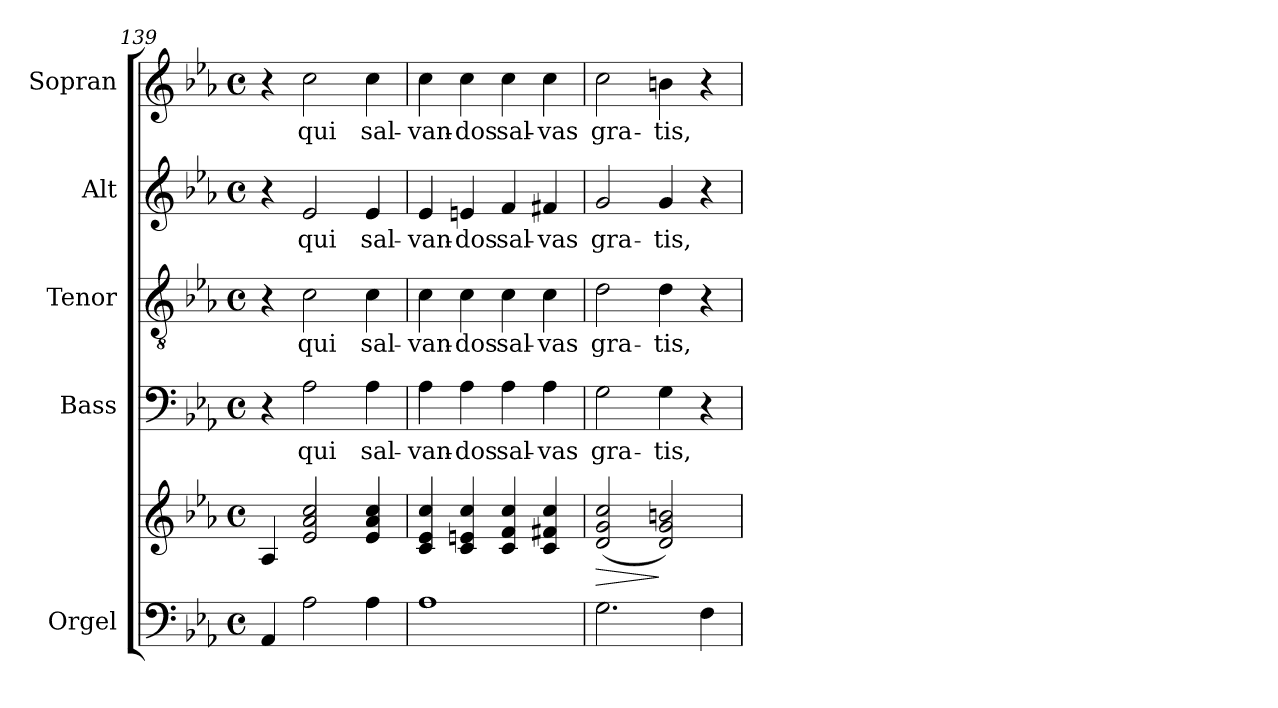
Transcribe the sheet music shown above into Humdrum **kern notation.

**kern	**kern	**dynam	**kern	**text	**kern	**text	**kern	**text	**kern	**text
*part5	*part5	*part5	*part4	*part4	*part3	*part3	*part2	*part2	*part1	*part1
*staff6	*staff5	*staff5/6	*staff4	*staff4	*staff3	*staff3	*staff2	*staff2	*staff1	*staff1
*I"Orgel	*	*	*I"Bass	*	*I"Tenor	*	*I"Alt	*	*I"Sopran	*
*I'Org.	*	*	*I'B.	*	*I'T.	*	*I'A.	*	*I'S.	*
*clefF4	*clefG2	*	*clefF4	*	*clefGv2	*	*clefG2	*	*clefG2	*
*k[b-e-a-]	*k[b-e-a-]	*	*k[b-e-a-]	*	*k[b-e-a-]	*	*k[b-e-a-]	*	*k[b-e-a-]	*
*E-:	*E-:	*	*E-:	*	*E-:	*	*E-:	*	*E-:	*
*M4/4	*M4/4	*	*M4/4	*	*M4/4	*	*M4/4	*	*M4/4	*
*met(c)	*met(c)	*	*met(c)	*	*met(c)	*	*met(c)	*	*met(c)	*
=139	=139	=139	=139	=139	=139	=139	=139	=139	=139	=139
4AA-/	4A-/	.	4r	.	4r	.	4r	.	4r	.
!	!	!	!	!LO:LY:b	!	!LO:LY:b	!	!LO:LY:b	!	!LO:LY:b
2A-\	2e-/ 2a-/ 2cc/	.	2A-\	qui	2c\	qui	2e-/	qui	2cc\	qui
!	!	!	!	!LO:LY:b	!	!LO:LY:b	!	!LO:LY:b	!	!LO:LY:b
4A-\	4e-/ 4a-/ 4cc/	.	4A-\	sal-	4c\	sal-	4e-/	sal-	4cc\	sal-
!!LO:LB:g=z
=140	=140	=140	=140	=140	=140	=140	=140	=140	=140	=140
!	!	!	!	!LO:LY:b	!	!LO:LY:b	!	!LO:LY:b	!	!LO:LY:b
1A-	4c/ 4e-/ 4cc/	.	4A-\	-van-	4c\	-van-	4e-/	-van-	4cc\	-van-
!	!	!	!	!LO:LY:b	!	!LO:LY:b	!	!LO:LY:b	!	!LO:LY:b
.	4c/ 4en/ 4cc/	.	4A-\	-dos	4c\	-dos	4en/	-dos	4cc\	-dos
!	!	!	!	!LO:LY:b	!	!LO:LY:b	!	!LO:LY:b	!	!LO:LY:b
.	4c/ 4f/ 4cc/	.	4A-\	sal-	4c\	sal-	4f/	sal-	4cc\	sal-
!	!	!	!	!LO:LY:b	!	!LO:LY:b	!	!LO:LY:b	!	!LO:LY:b
.	4c/ 4f#X/ 4cc/	.	4A-\	-vas	4c\	-vas	4f#X/	-vas	4cc\	-vas
=141	=141	=141	=141	=141	=141	=141	=141	=141	=141	=141
!	!	!LO:HP:b	!	!LO:LY:b	!	!LO:LY:b	!	!LO:LY:b	!	!LO:LY:b
2.G\	(2d/ 2g/ 2cc/	>	2G\	gra-	2d\	gra-	2g/	gra-	2cc\	gra-
!	!	!	!	!LO:LY:b	!	!LO:LY:b	!	!LO:LY:b	!	!LO:LY:b
.	2d/ 2g/ 2bn/)	]	4G\	-tis,	4d\	-tis,	4g/	-tis,	4bn\	-tis,
4F\	.	.	4r	.	4r	.	4r	.	4r	.
=	=	=	=	=	=	=	=	=	=	=
*-	*-	*-	*-	*-	*-	*-	*-	*-	*-	*-
